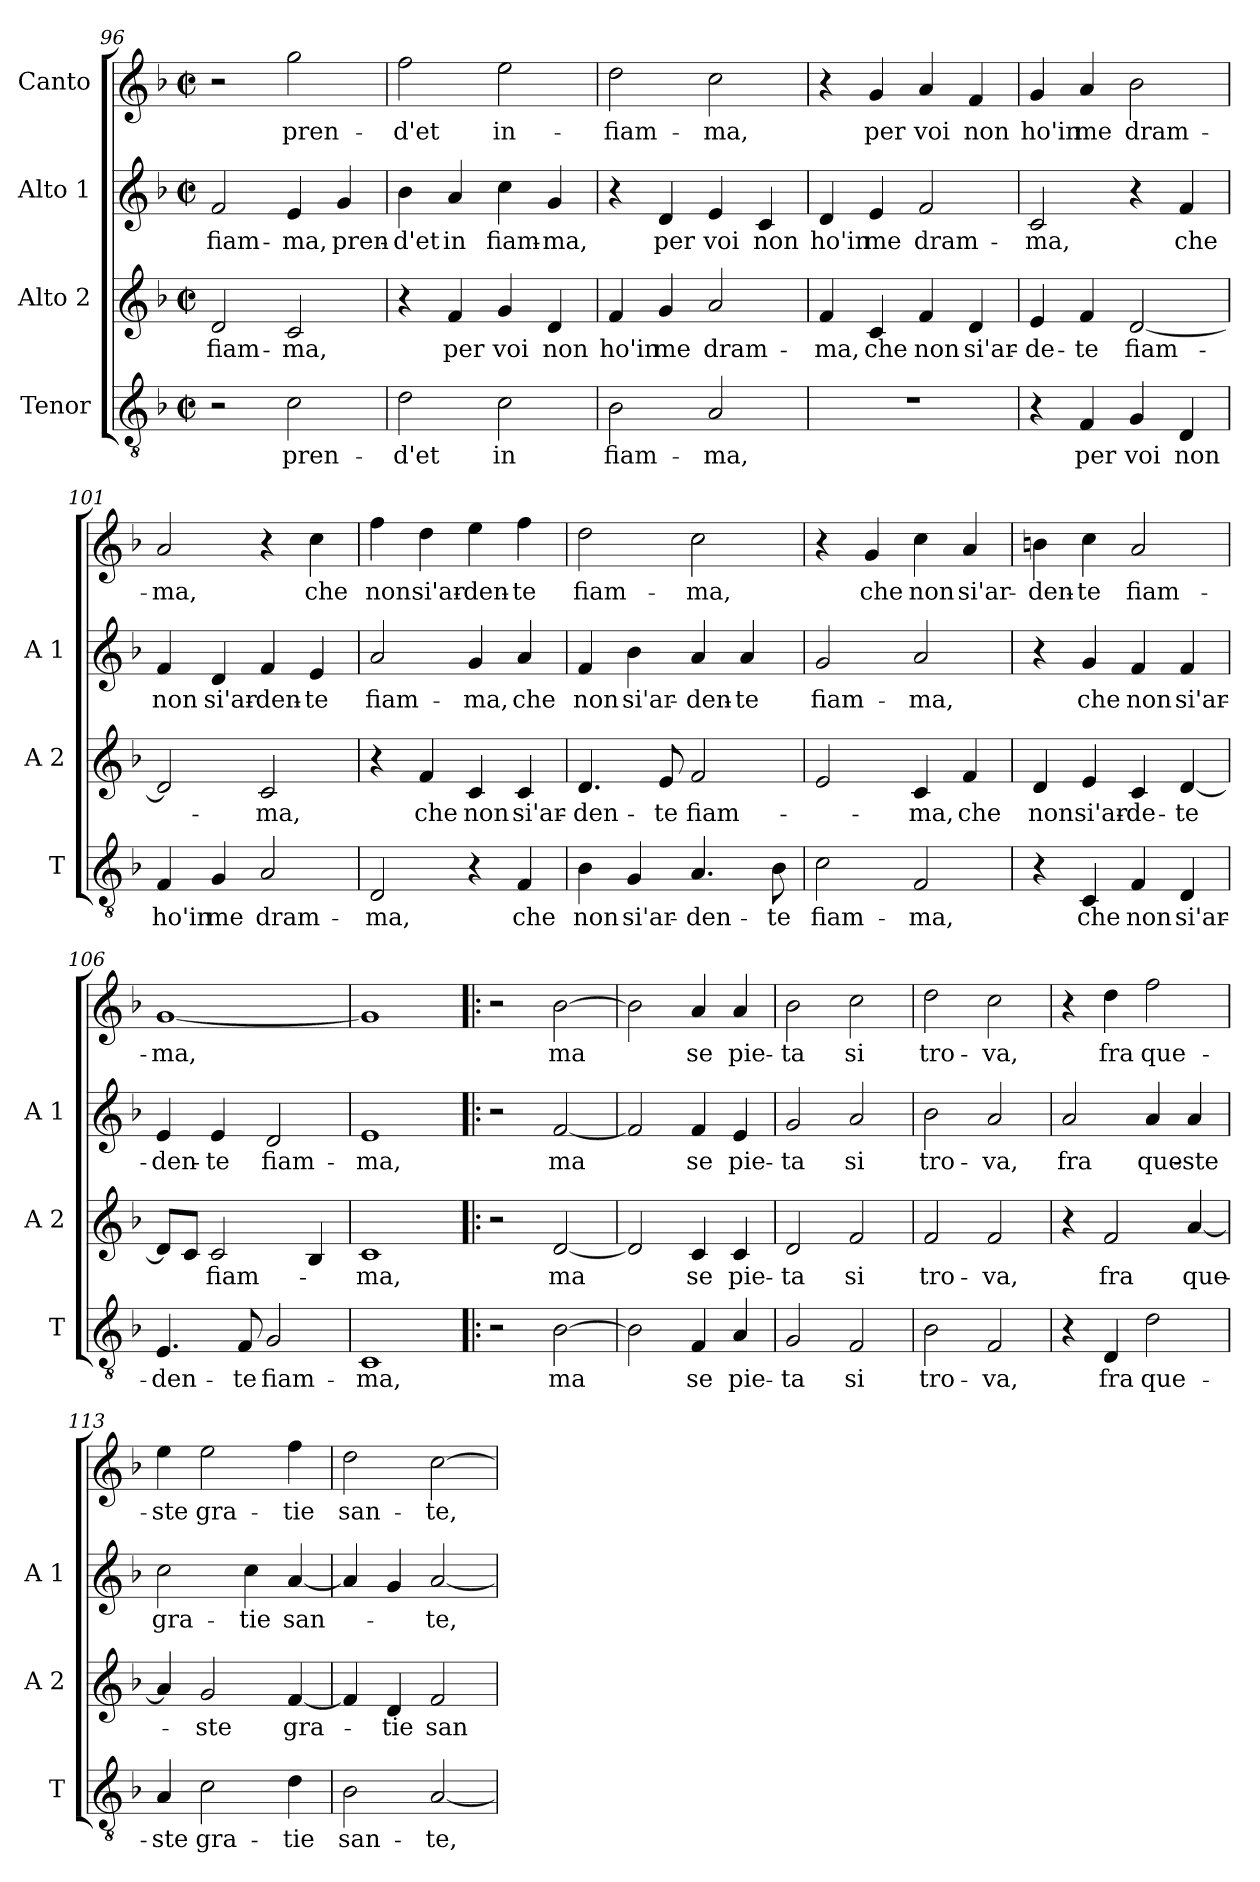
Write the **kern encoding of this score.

**kern	**text	**kern	**text	**kern	**text	**kern	**text
*part4	*part4	*part3	*part3	*part2	*part2	*part1	*part1
*staff4	*staff4	*staff3	*staff3	*staff2	*staff2	*staff1	*staff1
*I"Tenor	*	*I"Alto 2	*	*I"Alto 1	*	*I"Canto	*
*I'T	*	*I'A 2	*	*I'A 1	*	*	*
*clefGv2	*	*clefG2	*	*clefG2	*	*clefG2	*
*k[b-]	*	*k[b-]	*	*k[b-]	*	*k[b-]	*
*F:	*	*F:	*	*F:	*	*F:	*
*M2/2	*	*M2/2	*	*M2/2	*	*M2/2	*
*met(c|)	*	*met(c|)	*	*met(c|)	*	*met(c|)	*
=96	=96	=96	=96	=96	=96	=96	=96
!	!	!	!LO:LY:b	!	!LO:LY:b	!	!
2r	.	2d/	fiam-	2f/	-fiam-	2r	.
!	!LO:LY:b	!	!LO:LY:b	!	!LO:LY:b	!	!LO:LY:b
2c\	pren-	2c/	-ma,	4e/	-ma,	2gg\	pren-
!	!	!	!	!	!LO:LY:b	!	!
.	.	.	.	4g/	pren-	.	.
=97	=97	=97	=97	=97	=97	=97	=97
!	!LO:LY:b	!	!	!	!LO:LY:b	!	!LO:LY:b
2d\	-d'et	4r	.	4b-\	-d'et	2ff\	-d'et
!	!	!	!LO:LY:b	!	!LO:LY:b	!	!
.	.	4f/	per	4a/	in	.	.
!	!LO:LY:b	!	!LO:LY:b	!	!LO:LY:b	!	!LO:LY:b
2c\	in	4g/	voi	4cc\	fiam-	2ee\	in-
!	!	!	!LO:LY:b	!	!LO:LY:b	!	!
.	.	4d/	non	4g/	-ma,	.	.
!!LO:LB:g=z
=98	=98	=98	=98	=98	=98	=98	=98
!	!LO:LY:b	!	!LO:LY:b	!	!	!	!LO:LY:b
2B-\	fiam-	4f/	ho'in	4r	.	2dd\	-fiam-
!	!	!	!LO:LY:b	!	!LO:LY:b	!	!
.	.	4g/	me	4d/	per	.	.
!	!LO:LY:b	!	!LO:LY:b	!	!LO:LY:b	!	!LO:LY:b
2A/	-ma,	2a/	dram-	4e/	voi	2cc\	-ma,
!	!	!	!	!	!LO:LY:b	!	!
.	.	.	.	4c/	non	.	.
=99	=99	=99	=99	=99	=99	=99	=99
!	!	!	!LO:LY:b	!	!LO:LY:b	!	!
1r	.	4f/	-ma,	4d/	ho'in	4r	.
!	!	!	!LO:LY:b	!	!LO:LY:b	!	!LO:LY:b
.	.	4c/	che	4e/	me	4g/	per
!	!	!	!LO:LY:b	!	!LO:LY:b	!	!LO:LY:b
.	.	4f/	non	2f/	dram-	4a/	voi
!	!	!	!LO:LY:b	!	!	!	!LO:LY:b
.	.	4d/	si'ar-	.	.	4f/	non
=100	=100	=100	=100	=100	=100	=100	=100
!	!	!	!LO:LY:b	!	!LO:LY:b	!	!LO:LY:b
4r	.	4e/	-de-	2c/	-ma,	4g/	ho'in
!	!LO:LY:b	!	!LO:LY:b	!	!	!	!LO:LY:b
4F/	per	4f/	-te	.	.	4a/	me
!	!LO:LY:b	!	!LO:LY:b	!	!	!	!LO:LY:b
4G/	voi	[2d/	fiam-	4r	.	2b-\	dram-
!	!LO:LY:b	!	!	!	!LO:LY:b	!	!
4D/	non	.	.	4f/	che	.	.
=101	=101	=101	=101	=101	=101	=101	=101
!	!LO:LY:b	!	!	!	!LO:LY:b	!	!LO:LY:b
4F/	ho'in	2d/]	.	4f/	non	2a/	-ma,
!	!LO:LY:b	!	!	!	!LO:LY:b	!	!
4G/	me	.	.	4d/	si'ar-	.	.
!	!LO:LY:b	!	!LO:LY:b	!	!LO:LY:b	!	!
2A/	dram-	2c/	-ma,	4f/	-den-	4r	.
!	!	!	!	!	!LO:LY:b	!	!LO:LY:b
.	.	.	.	4e/	-te	4cc\	che
=102	=102	=102	=102	=102	=102	=102	=102
!	!LO:LY:b	!	!	!	!LO:LY:b	!	!LO:LY:b
2D/	-ma,	4r	.	2a/	fiam-	4ff\	non
!	!	!	!LO:LY:b	!	!	!	!LO:LY:b
.	.	4f/	che	.	.	4dd\	si'ar-
!	!	!	!LO:LY:b	!	!LO:LY:b	!	!LO:LY:b
4r	.	4c/	non	4g/	-ma,	4ee\	-den-
!	!LO:LY:b	!	!LO:LY:b	!	!LO:LY:b	!	!LO:LY:b
4F/	che	4c/	si'ar-	4a/	che	4ff\	-te
=103	=103	=103	=103	=103	=103	=103	=103
!	!LO:LY:b	!	!LO:LY:b	!	!LO:LY:b	!	!LO:LY:b
4B-\	non	4.d/	-den-	4f/	non	2dd\	fiam-
!	!LO:LY:b	!	!	!	!LO:LY:b	!	!
4G/	si'ar-	.	.	4b-\	si'ar-	.	.
!	!	!	!LO:LY:b	!	!	!	!
.	.	8e/	-te	.	.	.	.
!	!LO:LY:b	!	!LO:LY:b	!	!LO:LY:b	!	!LO:LY:b
4.A/	-den-	2f/	fiam-	4a/	-den-	2cc\	-ma,
!	!	!	!	!	!LO:LY:b	!	!
.	.	.	.	4a/	-te	.	.
!	!LO:LY:b	!	!	!	!	!	!
8B-\	-te	.	.	.	.	.	.
!!LO:LB:g=z
=104	=104	=104	=104	=104	=104	=104	=104
!	!LO:LY:b	!	!	!	!LO:LY:b	!	!
2c\	fiam-	2e/	.	2g/	fiam-	4r	.
!	!	!	!	!	!	!	!LO:LY:b
.	.	.	.	.	.	4g/	che
!	!LO:LY:b	!	!LO:LY:b	!	!LO:LY:b	!	!LO:LY:b
2F/	-ma,	4c/	-ma,	2a/	-ma,	4cc\	non
!	!	!	!LO:LY:b	!	!	!	!LO:LY:b
.	.	4f/	che	.	.	4a/	si'ar-
=105	=105	=105	=105	=105	=105	=105	=105
!	!	!	!LO:LY:b	!	!	!	!LO:LY:b
4r	.	4d/	non	4r	.	4bn\	-den-
!	!LO:LY:b	!	!LO:LY:b	!	!LO:LY:b	!	!LO:LY:b
4C/	che	4e/	si'ar-	4g/	che	4cc\	-te
!	!LO:LY:b	!	!LO:LY:b	!	!LO:LY:b	!	!LO:LY:b
4F/	non	4c/	-de-	4f/	non	2a/	fiam-
!	!LO:LY:b	!	!LO:LY:b	!	!LO:LY:b	!	!
4D/	si'ar-	[4d/	-te	4f/	si'ar-	.	.
=106	=106	=106	=106	=106	=106	=106	=106
!	!LO:LY:b	!	!	!	!LO:LY:b	!	!LO:LY:b
4.E/	-den-	8d/L]	.	4e/	-den-	[1g	-ma,
.	.	8c/J	.	.	.	.	.
!	!	!	!LO:LY:b	!	!LO:LY:b	!	!
.	.	2c/	fiam-	4e/	-te	.	.
!	!LO:LY:b	!	!	!	!	!	!
8F/	-te	.	.	.	.	.	.
!	!LO:LY:b	!	!	!	!LO:LY:b	!	!
2G/	fiam-	.	.	2d/	fiam-	.	.
.	.	4B-/	.	.	.	.	.
=107	=107	=107	=107	=107	=107	=107	=107
!	!LO:LY:b	!	!LO:LY:b	!	!LO:LY:b	!	!
1C	-ma,	1c	-ma,	1e	-ma,	1g]	.
=108!|:	=108!|:	=108!|:	=108!|:	=108!|:	=108!|:	=108!|:	=108!|:
2r	.	2r	.	2r	.	2r	.
!	!LO:LY:b	!	!LO:LY:b	!	!LO:LY:b	!	!LO:LY:b
[2B-\	ma	[2d/	ma	[2f/	ma	[2b-\	ma
=109	=109	=109	=109	=109	=109	=109	=109
2B-\]	.	2d/]	.	2f/]	.	2b-\]	.
!	!LO:LY:b	!	!LO:LY:b	!	!LO:LY:b	!	!LO:LY:b
4F/	se	4c/	se	4f/	se	4a/	se
!	!LO:LY:b	!	!LO:LY:b	!	!LO:LY:b	!	!LO:LY:b
4A/	pie-	4c/	pie-	4e/	pie-	4a/	pie-
!!LO:PB:g=z
=110	=110	=110	=110	=110	=110	=110	=110
!	!LO:LY:b	!	!LO:LY:b	!	!LO:LY:b	!	!LO:LY:b
2G/	-ta	2d/	-ta	2g/	-ta	2b-\	-ta
!	!LO:LY:b	!	!LO:LY:b	!	!LO:LY:b	!	!LO:LY:b
2F/	si	2f/	si	2a/	si	2cc\	si
=111	=111	=111	=111	=111	=111	=111	=111
!	!LO:LY:b	!	!LO:LY:b	!	!LO:LY:b	!	!LO:LY:b
2B-\	tro-	2f/	tro-	2b-\	tro-	2dd\	tro-
!	!LO:LY:b	!	!LO:LY:b	!	!LO:LY:b	!	!LO:LY:b
2F/	-va,	2f/	-va,	2a/	-va,	2cc\	-va,
=112	=112	=112	=112	=112	=112	=112	=112
!	!	!	!	!	!LO:LY:b	!	!
4r	.	4r	.	2a/	fra	4r	.
!	!LO:LY:b	!	!LO:LY:b	!	!	!	!LO:LY:b
4D/	fra	2f/	fra	.	.	4dd\	fra
!	!LO:LY:b	!	!	!	!LO:LY:b	!	!LO:LY:b
2d\	que-	.	.	4a/	que-	2ff\	que-
!	!	!	!LO:LY:b	!	!LO:LY:b	!	!
.	.	[4a/	que-	4a/	-ste	.	.
=113	=113	=113	=113	=113	=113	=113	=113
!	!LO:LY:b	!	!	!	!LO:LY:b	!	!LO:LY:b
4A/	-ste	4a/]	.	2cc\	gra-	4ee\	-ste
!	!LO:LY:b	!	!LO:LY:b	!	!	!	!LO:LY:b
2c\	gra-	2g/	-ste	.	.	2ee\	gra-
!	!	!	!	!	!LO:LY:b	!	!
.	.	.	.	4cc\	-tie	.	.
!	!LO:LY:b	!	!LO:LY:b	!	!LO:LY:b	!	!LO:LY:b
4d\	-tie	[4f/	gra-	[4a/	san-	4ff\	-tie
=114	=114	=114	=114	=114	=114	=114	=114
!	!LO:LY:b	!	!	!	!	!	!LO:LY:b
2B-\	san-	4f/]	.	4a/]	.	2dd\	san-
!	!	!	!LO:LY:b	!	!	!	!
.	.	4d/	-tie	4g/	.	.	.
!	!LO:LY:b	!	!LO:LY:b	!	!LO:LY:b	!	!LO:LY:b
[2A/	-te,	2f/	san-	[2a/	-te,	[2cc\	-te,
=	=	=	=	=	=	=	=
*-	*-	*-	*-	*-	*-	*-	*-
